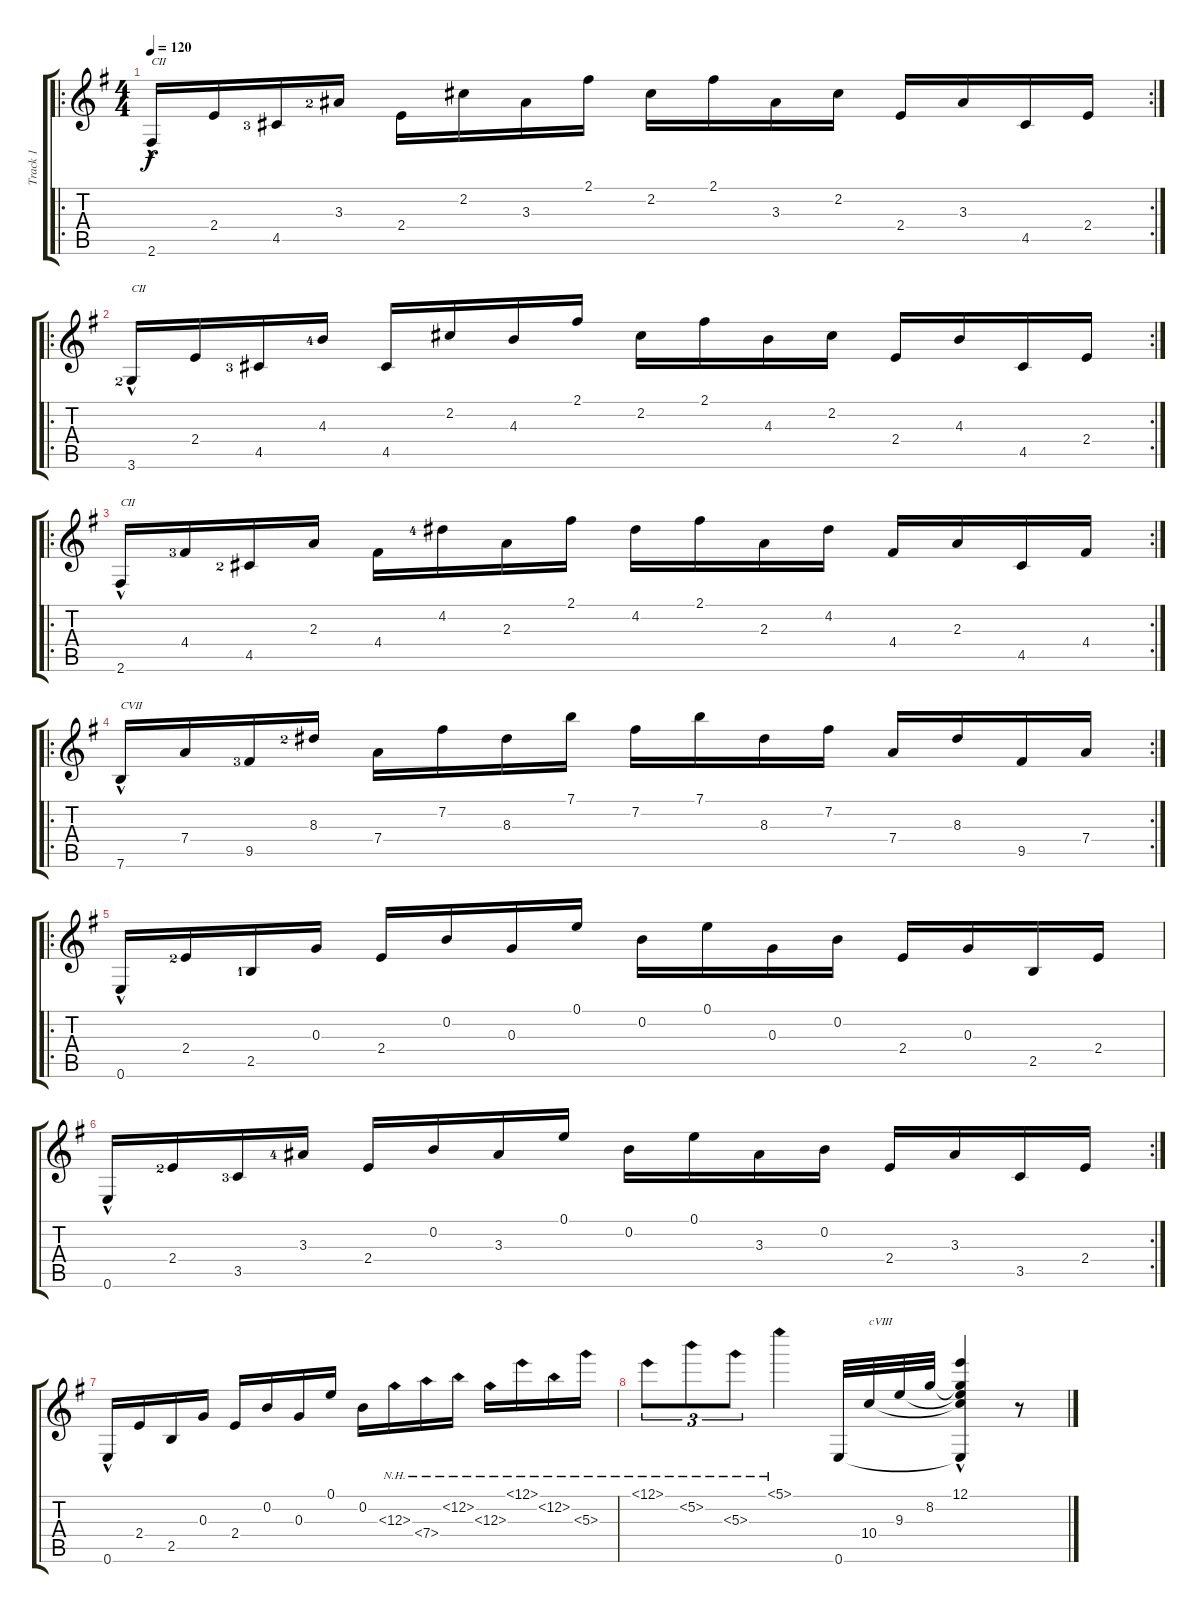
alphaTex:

\track ("Track 1" "Track 1") {instrument acousticguitarnylon}
\staff {score tabs}
\tuning (E4 B3 G3 D3 A2 E2) {hide}
\ro
\rc 2
\ts (4 4)
\tempo 120
\clef g2
\ks eminor
2.6{hac}.16{txt "CII" dy f} 2.4.16 4.5{lf 4}.16 3.3{lf 3}.16 2.4.16 2.2.16 3.3.16 2.1.16 2.2.16 2.1.16 3.3.16 2.2.16 2.4.16 3.3.16 4.5.16 2.4.16 |
\ro
\rc 2
3.6{hac lf 3}.16{txt "CII"} 2.4.16 4.5{lf 4}.16 4.3{lf 5}.16 4.5.16 2.2.16 4.3.16 2.1.16 2.2.16 2.1.16 4.3.16 2.2.16 2.4.16 4.3.16 4.5.16 2.4.16 |
\ro
\rc 2
2.6{hac}.16{txt "CII"} 4.4{lf 4}.16 4.5{lf 3}.16 2.3.16 4.4.16 4.2{lf 5}.16 2.3.16 2.1.16 4.2.16 2.1.16 2.3.16 4.2.16 4.4.16 2.3.16 4.5.16 4.4.16 |
\ro
\rc 2
7.6{hac}.16{txt "CVII"} 7.4.16 9.5{lf 4}.16 8.3{lf 3}.16 7.4.16 7.2.16 8.3.16 7.1.16 7.2.16 7.1.16 8.3.16 7.2.16 7.4.16 8.3.16 9.5.16 7.4.16 |
\ro
0.6{hac}.16 2.4{lf 3}.16 2.5{lf 2}.16 0.3.16 2.4.16 0.2.16 0.3.16 0.1.16 0.2.16 0.1.16 0.3.16 0.2.16 2.4.16 0.3.16 2.5.16 2.4.16 |
\rc 2
0.6{hac}.16 2.4{lf 3}.16 3.5{lf 4}.16 3.3{lf 5}.16 2.4.16 0.2.16 3.3.16 0.1.16 0.2.16 0.1.16 3.3.16 0.2.16 2.4.16 3.3.16 3.5.16 2.4.16 |
0.6{hac}.16 2.4.16 2.5.16 0.3.16 2.4.16 0.2.16 0.3.16 0.1.16 0.2.16 12.3{nh}.16 7.4{nh}.16 12.2{nh}.16 12.3{nh}.16 12.1{nh}.16 12.2{nh}.16 5.3{nh}.16 |
12.1{nh}.8{tu (3 2)} 5.2{nh}.8{tu (3 2)} 5.3{nh}.8{tu (3 2)} 5.1{nh}.4 0.6.32 10.4.32{txt "cVIII"} 9.3.32 8.2.32 (12.1 8.2{hac t} 9.3{hac t} 10.4{hac t} 0.6{hac t}).4 r.8
